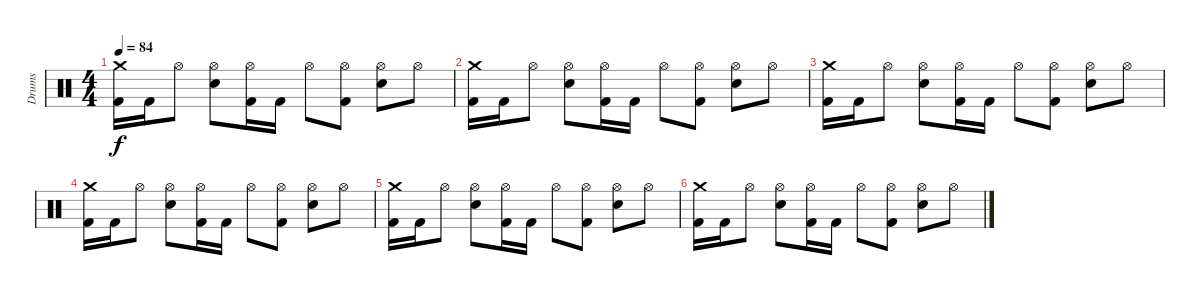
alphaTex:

\track ("Drums" "Drums") {instrument percussion}
\staff {score}
\articulation defaults
\ts (4 4)
\tempo 84
\clef neutral
\ks c
("Crash medium (hit)" "Kick (hit) 2").16{dy f} "Kick (hit) 2".16 "Hi-Hat (open)".8 ("Hi-Hat (open)" "Electric Snare (hit)").8 ("Hi-Hat (open)" "Kick (hit) 2").16 "Kick (hit) 2".16 "Hi-Hat (open)".8 ("Hi-Hat (open)" "Kick (hit) 2").8 ("Hi-Hat (open)" "Electric Snare (hit)").8 "Hi-Hat (open)".8 |
("Crash medium (hit)" "Kick (hit) 2").16 "Kick (hit) 2".16 "Hi-Hat (open)".8 ("Hi-Hat (open)" "Electric Snare (hit)").8 ("Hi-Hat (open)" "Kick (hit) 2").16 "Kick (hit) 2".16 "Hi-Hat (open)".8 ("Hi-Hat (open)" "Kick (hit) 2").8 ("Hi-Hat (open)" "Electric Snare (hit)").8 "Hi-Hat (open)".8 |
("Crash medium (hit)" "Kick (hit) 2").16 "Kick (hit) 2".16 "Hi-Hat (open)".8 ("Hi-Hat (open)" "Electric Snare (hit)").8 ("Hi-Hat (open)" "Kick (hit) 2").16 "Kick (hit) 2".16 "Hi-Hat (open)".8 ("Hi-Hat (open)" "Kick (hit) 2").8 ("Hi-Hat (open)" "Electric Snare (hit)").8 "Hi-Hat (open)".8 |
("Crash medium (hit)" "Kick (hit) 2").16 "Kick (hit) 2".16 "Hi-Hat (open)".8 ("Hi-Hat (open)" "Electric Snare (hit)").8 ("Hi-Hat (open)" "Kick (hit) 2").16 "Kick (hit) 2".16 "Hi-Hat (open)".8 ("Hi-Hat (open)" "Kick (hit) 2").8 ("Hi-Hat (open)" "Electric Snare (hit)").8 "Hi-Hat (open)".8 |
("Crash medium (hit)" "Kick (hit) 2").16 "Kick (hit) 2".16 "Hi-Hat (open)".8 ("Hi-Hat (open)" "Electric Snare (hit)").8 ("Hi-Hat (open)" "Kick (hit) 2").16 "Kick (hit) 2".16 "Hi-Hat (open)".8 ("Hi-Hat (open)" "Kick (hit) 2").8 ("Hi-Hat (open)" "Electric Snare (hit)").8 "Hi-Hat (open)".8 |
("Crash medium (hit)" "Kick (hit) 2").16 "Kick (hit) 2".16 "Hi-Hat (open)".8 ("Hi-Hat (open)" "Electric Snare (hit)").8 ("Hi-Hat (open)" "Kick (hit) 2").16 "Kick (hit) 2".16 "Hi-Hat (open)".8 ("Hi-Hat (open)" "Kick (hit) 2").8 ("Hi-Hat (open)" "Electric Snare (hit)").8 "Hi-Hat (open)".8
